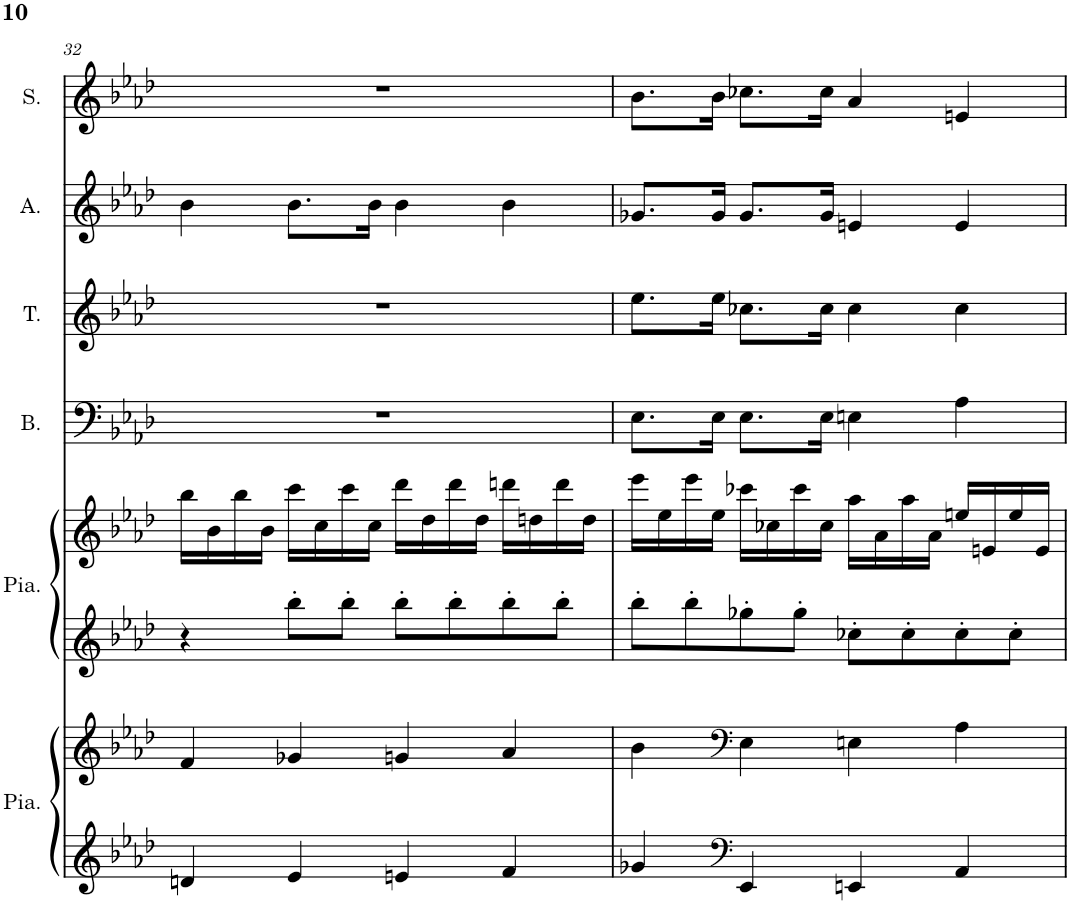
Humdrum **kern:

**kern	**kern	**kern	**kern	**kern	**kern	**kern	**kern
*part6	*part6	*part5	*part5	*part4	*part3	*part2	*part1
*staff8	*staff7	*staff6	*staff5	*staff4	*staff3	*staff2	*staff1
*I"Piano, main gauche	*	*I"Piano, main droite	*	*I"Basse	*I"Ténor	*I"Alto	*I"Soprano
*I'Pia.	*	*I'Pia.	*	*I'B.	*I'T.	*I'A.	*I'S.
!!LO:PB:g=z
*clefF4	*clefF4	*clefG2	*clefG2	*clefF4	*clefG2	*clefG2	*clefG2
*k[b-e-a-d-]	*k[b-e-a-d-]	*k[b-e-a-d-]	*k[b-e-a-d-]	*k[b-e-a-d-]	*k[b-e-a-d-]	*k[b-e-a-d-]	*k[b-e-a-d-]
*M4/4	*M4/4	*M4/4	*M4/4	*M4/4	*M4/4	*M4/4	*M4/4
=32	=32	=32	=32	=32	=32	=32	=32
4dn/	4f/	4r	16bb-\LL	1r	1r	4b-\	1r
.	.	.	16b-\	.	.	.	.
.	.	.	16bb-\	.	.	.	.
.	.	.	16b-\JJ	.	.	.	.
4e-/	4g-X/	8bb-'\L	16ccc\LL	.	.	8.b-\L	.
.	.	.	16cc\	.	.	.	.
.	.	8bb-'\J	16ccc\	.	.	.	.
.	.	.	16cc\JJ	.	.	16b-\Jk	.
4en/	4gn/	8bb-'\L	16ddd-\LL	.	.	4b-\	.
.	.	.	16dd-\	.	.	.	.
.	.	8bb-'\	16ddd-\	.	.	.	.
.	.	.	16dd-\JJ	.	.	.	.
4f/	4a-/	8bb-'\	16dddn\LL	.	.	4b-\	.
.	.	.	16ddn\	.	.	.	.
.	.	8bb-'\J	16ddd\	.	.	.	.
.	.	.	16dd\JJ	.	.	.	.
=33	=33	=33	=33	=33	=33	=33	=33
4g-X/	4b-\	8bb-'\L	16eee-\LL	8.E-\L	8.ee-\L	8.g-X/L	8.b-\L
.	.	.	16ee-\	.	.	.	.
.	.	8bb-'\	16eee-\	.	.	.	.
.	.	.	16ee-\JJ	16E-\Jk	16ee-\Jk	16g-/Jk	16b-\Jk
*clefF4	*clefF4	*	*	*	*	*	*
4EE-/	4E-\	8gg-X'\	16ccc-X\LL	8.E-\L	8.cc-X\L	8.g-/L	8.cc-X\L
.	.	.	16cc-X\	.	.	.	.
.	.	8gg-'\J	16ccc-\	.	.	.	.
.	.	.	16cc-\JJ	16E-\Jk	16cc-\Jk	16g-/Jk	16cc-\Jk
4EEn/	4En\	8cc-X'\L	16aa-\LL	4En\	4cc-\	4en/	4a-/
.	.	.	16a-\	.	.	.	.
.	.	8cc-'\	16aa-\	.	.	.	.
.	.	.	16a-\JJ	.	.	.	.
4AA-/	4A-\	8cc-'\	16een/LL	4A-\	4cc-\	4e/	4en/
.	.	.	16en/	.	.	.	.
.	.	8cc-'\J	16ee/	.	.	.	.
.	.	.	16e/JJ	.	.	.	.
=	=	=	=	=	=	=	=
*-	*-	*-	*-	*-	*-	*-	*-
